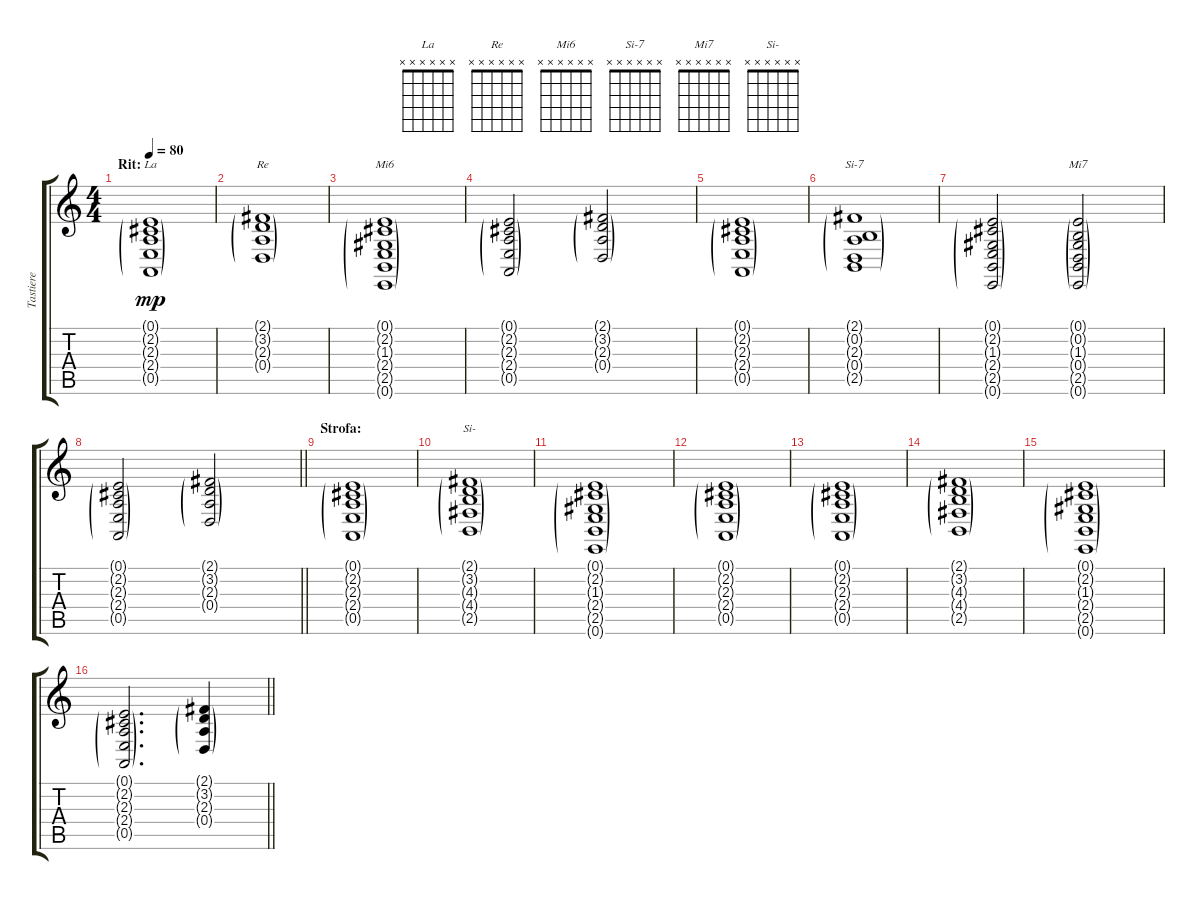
\track ("Tastiere" "Tastiere") {instrument electricgrandpiano}
\staff {score tabs}
\tuning (E4 B3 G3 D3 A2 E2) {hide}
\chord ("La" x x x x x x)
\chord ("Re" x x x x x x)
\chord ("Mi6" x x x x x x)
\chord ("Si-7" x x x x x x)
\chord ("Mi7" x x x x x x)
\chord ("Si-" x x x x x x)
\ts (4 4)
\section ("" "Rit:")
\tempo 80
\clef g2
\ks c
(0.1{g} 2.2{g} 2.3{g} 2.4{g} 0.5{g}).1{ch "La" dy mp} |
(2.1{g} 3.2{g} 2.3{g} 0.4{g}).1{ch "Re"} |
(0.1{g} 2.2{g} 1.3{g} 2.4{g} 2.5{g} 0.6{g}).1{ch "Mi6"} |
(0.1{g} 2.2{g} 2.3{g} 2.4{g} 0.5{g}).2 (2.1{g} 3.2{g} 2.3{g} 0.4{g}).2 |
(0.1{g} 2.2{g} 2.3{g} 2.4{g} 0.5{g}).1 |
(2.1{g} 0.2{g} 2.3{g} 0.4{g} 2.5{g}).1{ch "Si-7"} |
(0.1{g} 2.2{g} 1.3{g} 2.4{g} 2.5{g} 0.6{g}).2 (0.1{g} 0.2{g} 1.3{g} 0.4{g} 2.5{g} 0.6{g}).2{ch "Mi7"} |
\barLineRight lightlight
(0.1{g} 2.2{g} 2.3{g} 2.4{g} 0.5{g}).2 (2.1{g} 3.2{g} 2.3{g} 0.4{g}).2 |
\section ("" "Strofa:")
(0.1{g} 2.2{g} 2.3{g} 2.4{g} 0.5{g}).1 |
(2.1{g} 3.2{g} 4.3{g} 4.4{g} 2.5{g}).1{ch "Si-"} |
(0.1{g} 2.2{g} 1.3{g} 2.4{g} 2.5{g} 0.6{g}).1 |
(0.1{g} 2.2{g} 2.3{g} 2.4{g} 0.5{g}).1 |
(0.1{g} 2.2{g} 2.3{g} 2.4{g} 0.5{g}).1 |
(2.1{g} 3.2{g} 4.3{g} 4.4{g} 2.5{g}).1 |
(0.1{g} 2.2{g} 1.3{g} 2.4{g} 2.5{g} 0.6{g}).1 |
\barLineRight lightlight
(0.1{g} 2.2{g} 2.3{g} 2.4{g} 0.5{g}).2{d} (2.1{g} 3.2{g} 2.3{g} 0.4{g}).4
